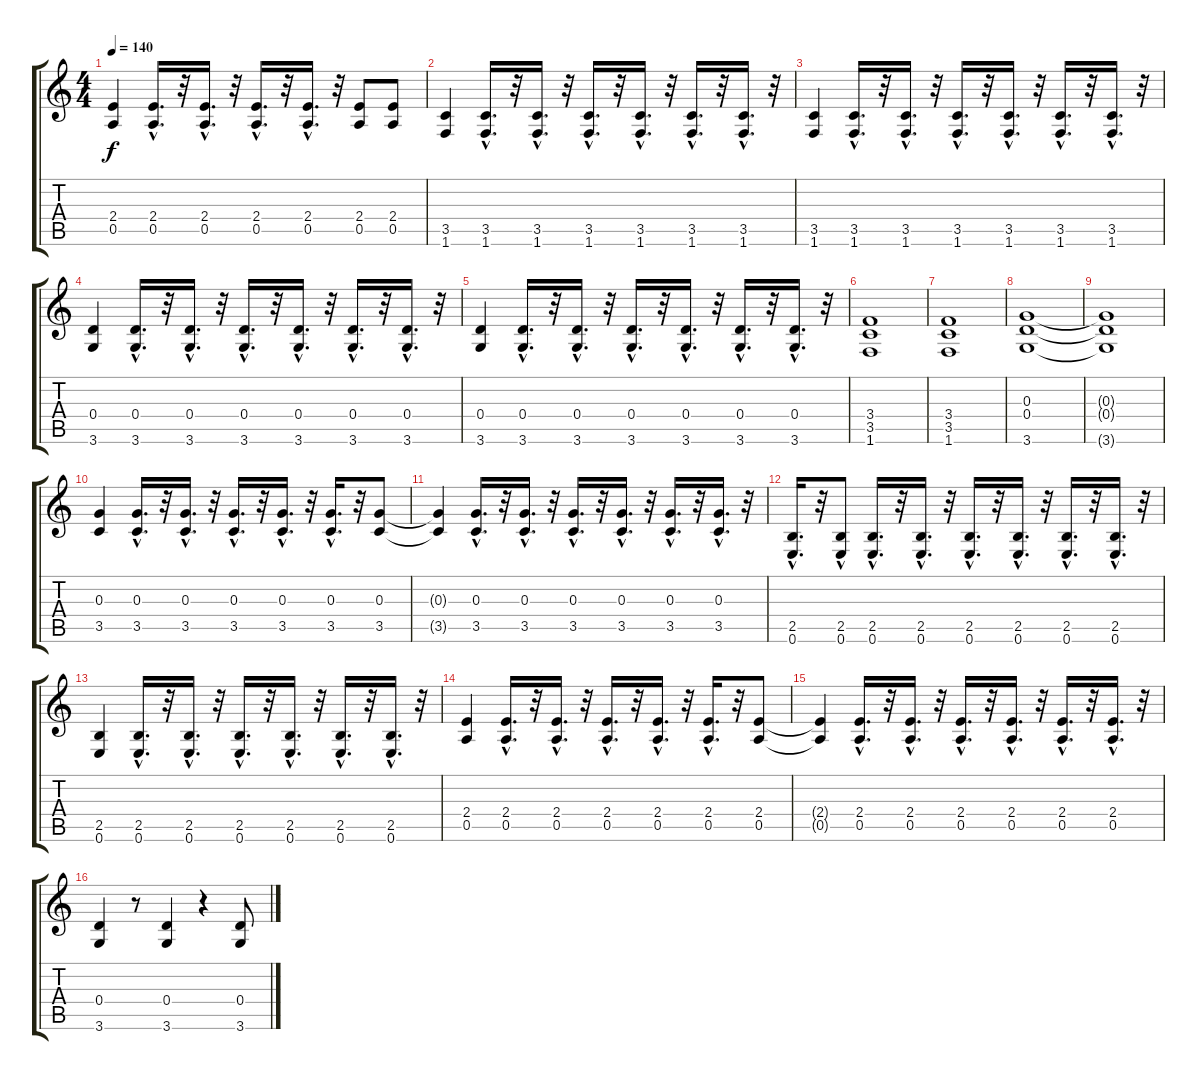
\track "" {instrument overdrivenguitar}
\staff {score tabs}
\tuning (E4 B3 G3 D3 A2 E2) {hide}
\ts (4 4)
\tempo 140
\clef g2
\ks c
(2.4 0.5).4{dy f} (2.4{hac} 0.5{hac}).16{d} r.32 (2.4{hac} 0.5{hac}).16{d} r.32 (2.4{hac} 0.5{hac}).16{d} r.32 (2.4{hac} 0.5{hac}).16{d} r.32 (2.4 0.5).8 (2.4 0.5).8 |
(3.5 1.6).4 (3.5{hac} 1.6{hac}).16{d} r.32 (3.5{hac} 1.6{hac}).16{d} r.32 (3.5{hac} 1.6{hac}).16{d} r.32 (3.5{hac} 1.6{hac}).16{d} r.32 (3.5{hac} 1.6{hac}).16{d} r.32 (3.5{hac} 1.6{hac}).16{d} r.32 |
(3.5 1.6).4 (3.5{hac} 1.6{hac}).16{d} r.32 (3.5{hac} 1.6{hac}).16{d} r.32 (3.5{hac} 1.6{hac}).16{d} r.32 (3.5{hac} 1.6{hac}).16{d} r.32 (3.5{hac} 1.6{hac}).16{d} r.32 (3.5{hac} 1.6{hac}).16{d} r.32 |
(0.4 3.6).4 (0.4{hac} 3.6{hac}).16{d} r.32 (0.4{hac} 3.6{hac}).16{d} r.32 (0.4{hac} 3.6{hac}).16{d} r.32 (0.4{hac} 3.6{hac}).16{d} r.32 (0.4{hac} 3.6{hac}).16{d} r.32 (0.4{hac} 3.6{hac}).16{d} r.32 |
(0.4 3.6).4 (0.4{hac} 3.6{hac}).16{d} r.32 (0.4{hac} 3.6{hac}).16{d} r.32 (0.4{hac} 3.6{hac}).16{d} r.32 (0.4{hac} 3.6{hac}).16{d} r.32 (0.4{hac} 3.6{hac}).16{d} r.32 (0.4{hac} 3.6{hac}).16{d} r.32 |
(3.4 3.5 1.6).1 |
(3.4 3.5 1.6).1 |
(0.3 0.4 3.6).1 |
(0.3{t} 0.4{t} 3.6{t}).1 |
(0.3 3.5).4 (0.3{hac} 3.5{hac}).16{d} r.32 (0.3{hac} 3.5{hac}).16{d} r.32 (0.3{hac} 3.5{hac}).16{d} r.32 (0.3{hac} 3.5{hac}).16{d} r.32 (0.3{hac} 3.5{hac}).16{d} r.32 (0.3 3.5).8 |
(0.3{t} 3.5{t}).4 (0.3{hac} 3.5{hac}).16{d} r.32 (0.3{hac} 3.5{hac}).16{d} r.32 (0.3{hac} 3.5{hac}).16{d} r.32 (0.3{hac} 3.5{hac}).16{d} r.32 (0.3{hac} 3.5{hac}).16{d} r.32 (0.3{hac} 3.5{hac}).16{d} r.32 |
(2.5{hac} 0.6{hac}).16{d} r.32 (2.5{hac} 0.6).8 (2.5{hac} 0.6{hac}).16{d} r.32 (2.5{hac} 0.6{hac}).16{d} r.32 (2.5{hac} 0.6{hac}).16{d} r.32 (2.5{hac} 0.6{hac}).16{d} r.32 (2.5{hac} 0.6{hac}).16{d} r.32 (2.5{hac} 0.6{hac}).16{d} r.32 |
(2.5 0.6).4 (2.5{hac} 0.6{hac}).16{d} r.32 (2.5{hac} 0.6{hac}).16{d} r.32 (2.5{hac} 0.6{hac}).16{d} r.32 (2.5{hac} 0.6{hac}).16{d} r.32 (2.5{hac} 0.6{hac}).16{d} r.32 (2.5{hac} 0.6{hac}).16{d} r.32 |
(2.4 0.5).4 (2.4{hac} 0.5{hac}).16{d} r.32 (2.4{hac} 0.5{hac}).16{d} r.32 (2.4{hac} 0.5{hac}).16{d} r.32 (2.4{hac} 0.5{hac}).16{d} r.32 (2.4{hac} 0.5{hac}).16{d} r.32 (2.4 0.5).8 |
(2.4{t} 0.5{t}).4 (2.4{hac} 0.5{hac}).16{d} r.32 (2.4{hac} 0.5{hac}).16{d} r.32 (2.4{hac} 0.5{hac}).16{d} r.32 (2.4{hac} 0.5{hac}).16{d} r.32 (2.4{hac} 0.5{hac}).16{d} r.32 (2.4{hac} 0.5{hac}).16{d} r.32 |
(0.4 3.6).4 r.8 (0.4 3.6).4 r.4 (0.4 3.6).8
